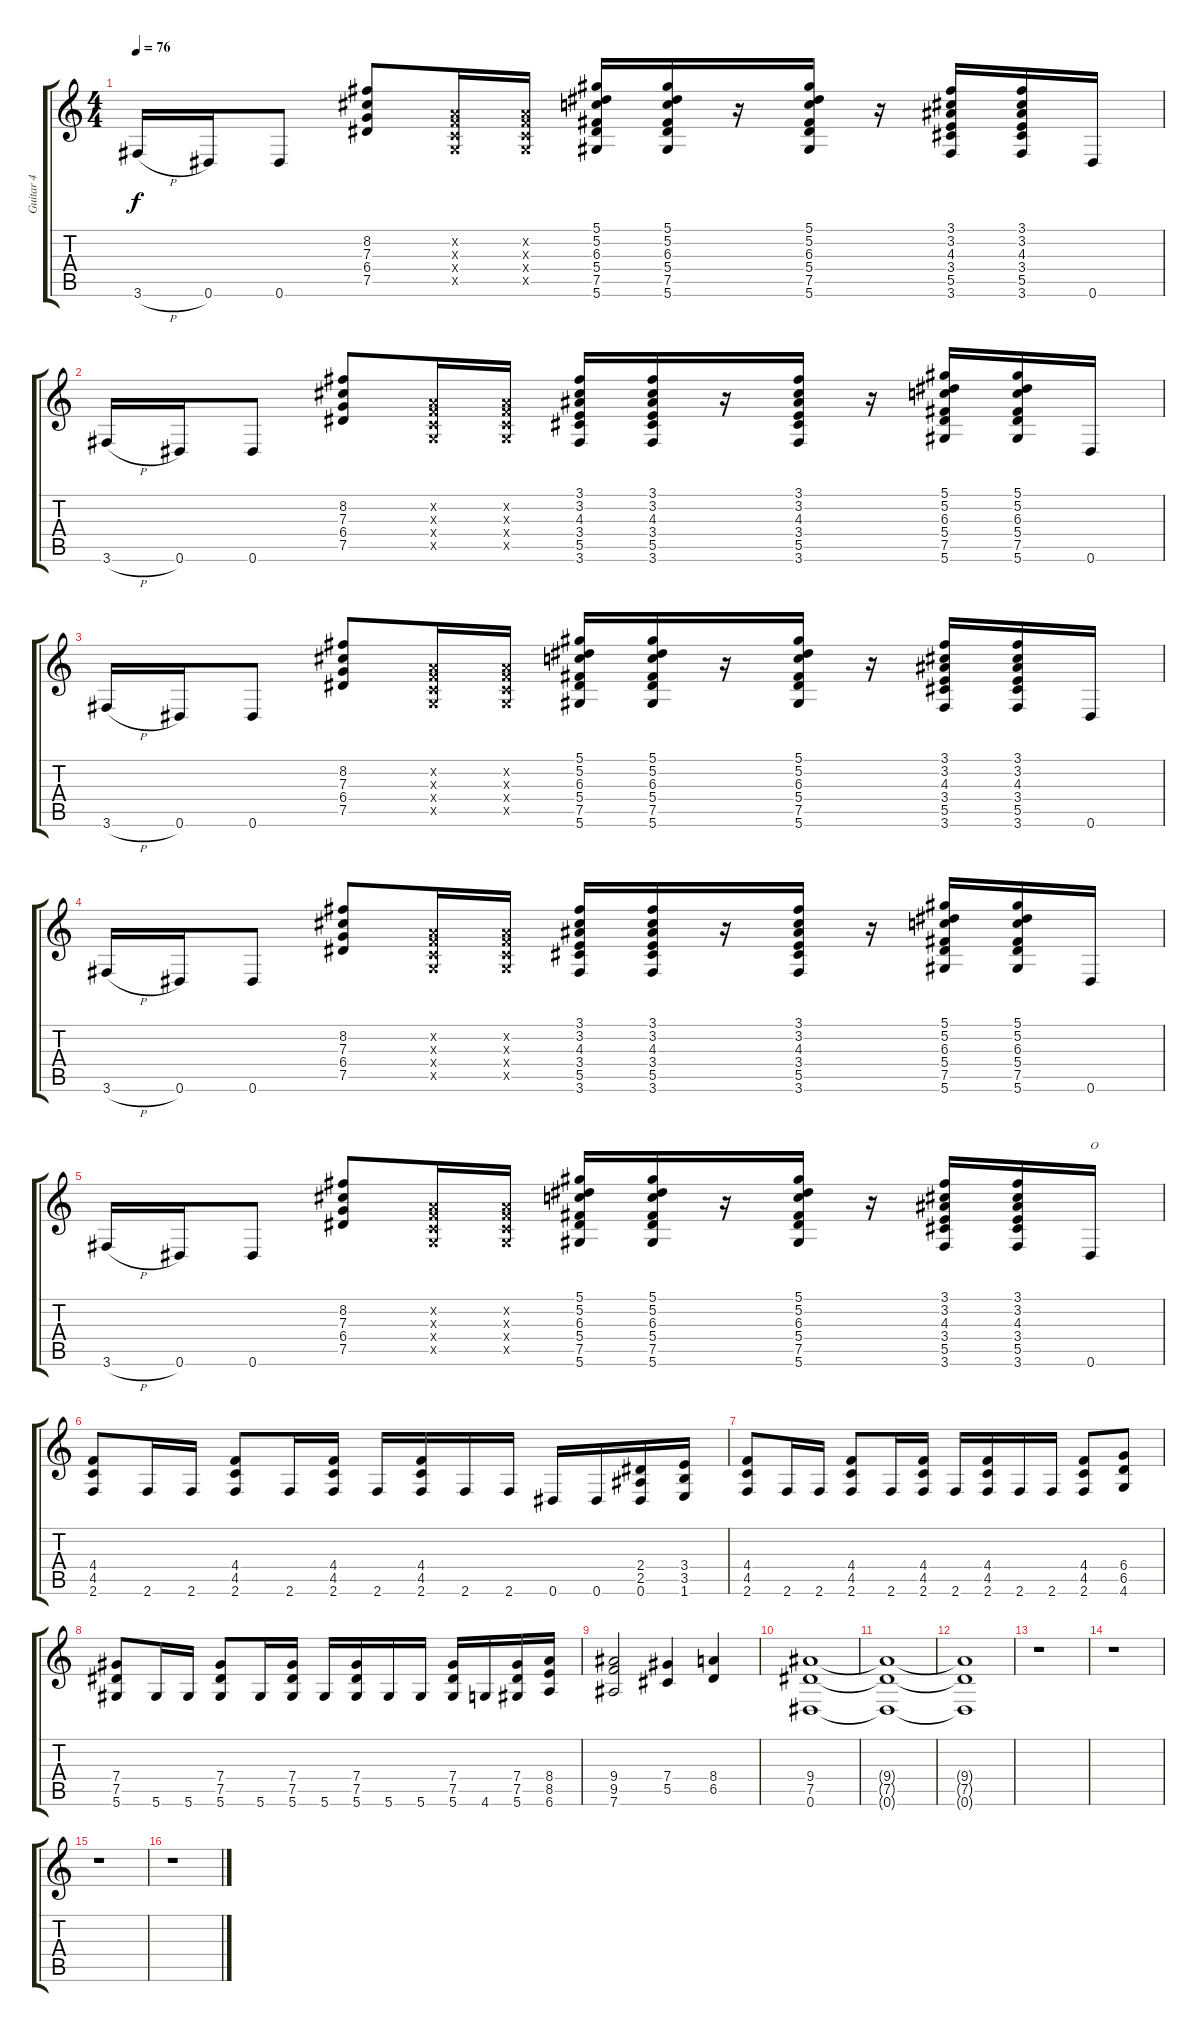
\track ("Guitar 4" "Guitar 4") {instrument overdrivenguitar}
\staff {score tabs}
\tuning (Eb4 Bb3 Gb3 Db3 Ab2 Eb2) {hide}
\ts (4 4)
\tempo 76
\clef g2
\ks c
3.6{h}.16{dy f} 0.6.16 0.6.8 (8.2 7.3 6.4 7.5).8 (-1.2{x} -1.3{x} -1.4{x} -1.5{x}).16 (-1.2{x} -1.3{x} -1.4{x} -1.5{x}).16 (5.1 5.2 6.3 5.4 7.5 5.6).16 (5.1 5.2 6.3 5.4 7.5 5.6).16 r.16 (5.1 5.2 6.3 5.4 7.5 5.6).16 r.16 (3.1 3.2 4.3 3.4 5.5 3.6).16 (3.1 3.2 4.3 3.4 5.5 3.6).16 0.6.16 |
3.6{h}.16 0.6.16 0.6.8 (8.2 7.3 6.4 7.5).8 (-1.2{x} -1.3{x} -1.4{x} -1.5{x}).16 (-1.2{x} -1.3{x} -1.4{x} -1.5{x}).16 (3.1 3.2 4.3 3.4 5.5 3.6).16 (3.1 3.2 4.3 3.4 5.5 3.6).16 r.16 (3.1 3.2 4.3 3.4 5.5 3.6).16 r.16 (5.1 5.2 6.3 5.4 7.5 5.6).16 (5.1 5.2 6.3 5.4 7.5 5.6).16 0.6.16 |
3.6{h}.16 0.6.16 0.6.8 (8.2 7.3 6.4 7.5).8 (-1.2{x} -1.3{x} -1.4{x} -1.5{x}).16 (-1.2{x} -1.3{x} -1.4{x} -1.5{x}).16 (5.1 5.2 6.3 5.4 7.5 5.6).16 (5.1 5.2 6.3 5.4 7.5 5.6).16 r.16 (5.1 5.2 6.3 5.4 7.5 5.6).16 r.16 (3.1 3.2 4.3 3.4 5.5 3.6).16 (3.1 3.2 4.3 3.4 5.5 3.6).16 0.6.16 |
3.6{h}.16 0.6.16 0.6.8 (8.2 7.3 6.4 7.5).8 (-1.2{x} -1.3{x} -1.4{x} -1.5{x}).16 (-1.2{x} -1.3{x} -1.4{x} -1.5{x}).16 (3.1 3.2 4.3 3.4 5.5 3.6).16 (3.1 3.2 4.3 3.4 5.5 3.6).16 r.16 (3.1 3.2 4.3 3.4 5.5 3.6).16 r.16 (5.1 5.2 6.3 5.4 7.5 5.6).16 (5.1 5.2 6.3 5.4 7.5 5.6).16 0.6.16 |
3.6{h}.16 0.6.16 0.6.8 (8.2 7.3 6.4 7.5).8 (-1.2{x} -1.3{x} -1.4{x} -1.5{x}).16 (-1.2{x} -1.3{x} -1.4{x} -1.5{x}).16 (5.1 5.2 6.3 5.4 7.5 5.6).16 (5.1 5.2 6.3 5.4 7.5 5.6).16 r.16 (5.1 5.2 6.3 5.4 7.5 5.6).16 r.16 (3.1 3.2 4.3 3.4 5.5 3.6).16 (3.1 3.2 4.3 3.4 5.5 3.6).16 0.6.16{txt "O"} |
(4.4 4.5 2.6).8 2.6.16 2.6.16 (4.4 4.5 2.6).8 2.6.16 (4.4 4.5 2.6).16 2.6.16 (4.4 4.5 2.6).16 2.6.16 2.6.16 0.6.16 0.6.16 (2.4 2.5 0.6).16 (3.4 3.5 1.6).16 |
(4.4 4.5 2.6).8 2.6.16 2.6.16 (4.4 4.5 2.6).8 2.6.16 (4.4 4.5 2.6).16 2.6.16 (4.4 4.5 2.6).16 2.6.16 2.6.16 (4.4 4.5 2.6).8 (6.4 6.5 4.6).8 |
(7.4 7.5 5.6).8 5.6.16 5.6.16 (7.4 7.5 5.6).8 5.6.16 (7.4 7.5 5.6).16 5.6.16 (7.4 7.5 5.6).16 5.6.16 5.6.16 (7.4 7.5 5.6).16 4.6.16 (7.4 7.5 5.6).16 (8.4 8.5 6.6).16 |
(9.4 9.5 7.6).2 (7.4 5.5).4 (8.4 6.5).4 |
(9.4 7.5 0.6).1 |
(9.4{t} 7.5{t} 0.6{t}).1 |
(9.4{t} 7.5{t} 0.6{t}).1 |
r.1 |
r.1 |
r.1 |
r.1
